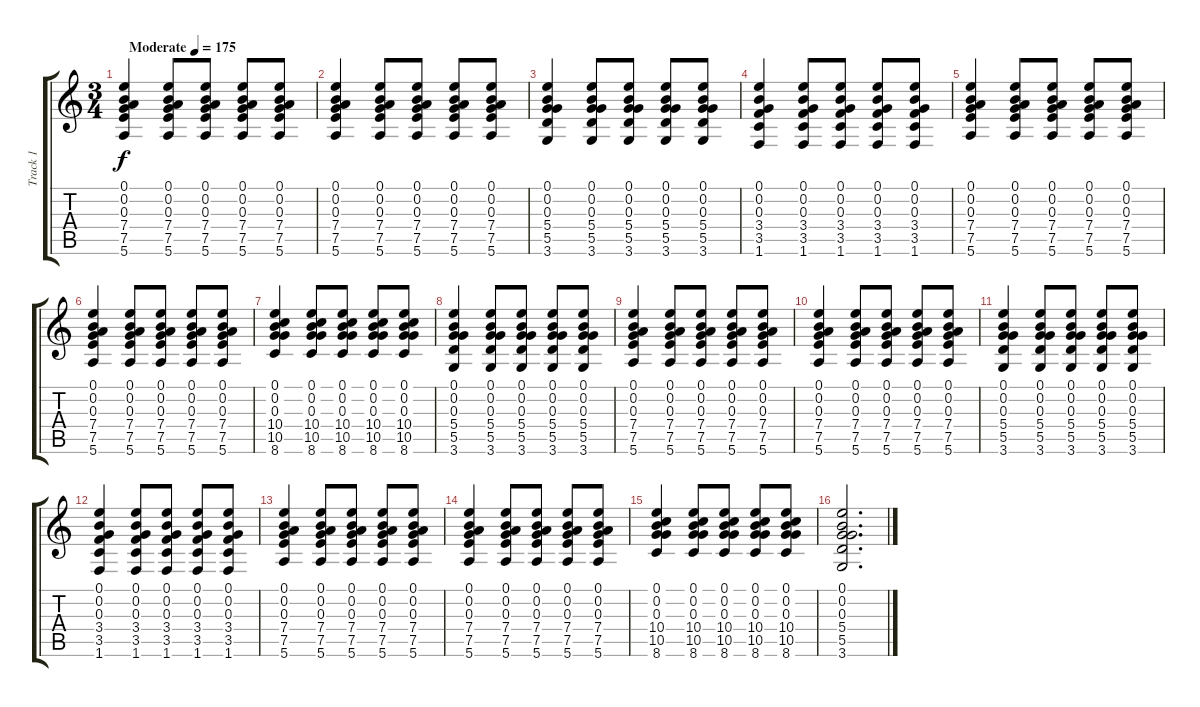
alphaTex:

\track ("Track 1" "Track 1") {instrument acousticguitarsteel}
\staff {score tabs}
\tuning (E4 B3 G3 D3 A2 E2) {hide}
\ts (3 4)
\tempo (175 "Moderate")
\clef g2
\ks c
(0.1 0.2 0.3 7.4 7.5 5.6).4{dy f instrument acousticguitarsteel} (0.1 0.2 0.3 7.4 7.5 5.6).8 (0.1 0.2 0.3 7.4 7.5 5.6).8 (0.1 0.2 0.3 7.4 7.5 5.6).8 (0.1 0.2 0.3 7.4 7.5 5.6).8 |
(0.1 0.2 0.3 7.4 7.5 5.6).4 (0.1 0.2 0.3 7.4 7.5 5.6).8 (0.1 0.2 0.3 7.4 7.5 5.6).8 (0.1 0.2 0.3 7.4 7.5 5.6).8 (0.1 0.2 0.3 7.4 7.5 5.6).8 |
(0.1 0.2 0.3 5.4 5.5 3.6).4 (0.1 0.2 0.3 5.4 5.5 3.6).8 (0.1 0.2 0.3 5.4 5.5 3.6).8 (0.1 0.2 0.3 5.4 5.5 3.6).8 (0.1 0.2 0.3 5.4 5.5 3.6).8 |
(0.1 0.2 0.3 3.4 3.5 1.6).4 (0.1 0.2 0.3 3.4 3.5 1.6).8 (0.1 0.2 0.3 3.4 3.5 1.6).8 (0.1 0.2 0.3 3.4 3.5 1.6).8 (0.1 0.2 0.3 3.4 3.5 1.6).8 |
(0.1 0.2 0.3 7.4 7.5 5.6).4 (0.1 0.2 0.3 7.4 7.5 5.6).8 (0.1 0.2 0.3 7.4 7.5 5.6).8 (0.1 0.2 0.3 7.4 7.5 5.6).8 (0.1 0.2 0.3 7.4 7.5 5.6).8 |
(0.1 0.2 0.3 7.4 7.5 5.6).4 (0.1 0.2 0.3 7.4 7.5 5.6).8 (0.1 0.2 0.3 7.4 7.5 5.6).8 (0.1 0.2 0.3 7.4 7.5 5.6).8 (0.1 0.2 0.3 7.4 7.5 5.6).8 |
(0.1 0.2 0.3 10.4 10.5 8.6).4 (0.1 0.2 0.3 10.4 10.5 8.6).8 (0.1 0.2 0.3 10.4 10.5 8.6).8 (0.1 0.2 0.3 10.4 10.5 8.6).8 (0.1 0.2 0.3 10.4 10.5 8.6).8 |
(0.1 0.2 0.3 5.4 5.5 3.6).4 (0.1 0.2 0.3 5.4 5.5 3.6).8 (0.1 0.2 0.3 5.4 5.5 3.6).8 (0.1 0.2 0.3 5.4 5.5 3.6).8 (0.1 0.2 0.3 5.4 5.5 3.6).8 |
(0.1 0.2 0.3 7.4 7.5 5.6).4 (0.1 0.2 0.3 7.4 7.5 5.6).8 (0.1 0.2 0.3 7.4 7.5 5.6).8 (0.1 0.2 0.3 7.4 7.5 5.6).8 (0.1 0.2 0.3 7.4 7.5 5.6).8 |
(0.1 0.2 0.3 7.4 7.5 5.6).4 (0.1 0.2 0.3 7.4 7.5 5.6).8 (0.1 0.2 0.3 7.4 7.5 5.6).8 (0.1 0.2 0.3 7.4 7.5 5.6).8 (0.1 0.2 0.3 7.4 7.5 5.6).8 |
(0.1 0.2 0.3 5.4 5.5 3.6).4 (0.1 0.2 0.3 5.4 5.5 3.6).8 (0.1 0.2 0.3 5.4 5.5 3.6).8 (0.1 0.2 0.3 5.4 5.5 3.6).8 (0.1 0.2 0.3 5.4 5.5 3.6).8 |
(0.1 0.2 0.3 3.4 3.5 1.6).4 (0.1 0.2 0.3 3.4 3.5 1.6).8 (0.1 0.2 0.3 3.4 3.5 1.6).8 (0.1 0.2 0.3 3.4 3.5 1.6).8 (0.1 0.2 0.3 3.4 3.5 1.6).8 |
(0.1 0.2 0.3 7.4 7.5 5.6).4 (0.1 0.2 0.3 7.4 7.5 5.6).8 (0.1 0.2 0.3 7.4 7.5 5.6).8 (0.1 0.2 0.3 7.4 7.5 5.6).8 (0.1 0.2 0.3 7.4 7.5 5.6).8 |
(0.1 0.2 0.3 7.4 7.5 5.6).4 (0.1 0.2 0.3 7.4 7.5 5.6).8 (0.1 0.2 0.3 7.4 7.5 5.6).8 (0.1 0.2 0.3 7.4 7.5 5.6).8 (0.1 0.2 0.3 7.4 7.5 5.6).8 |
(0.1 0.2 0.3 10.4 10.5 8.6).4 (0.1 0.2 0.3 10.4 10.5 8.6).8 (0.1 0.2 0.3 10.4 10.5 8.6).8 (0.1 0.2 0.3 10.4 10.5 8.6).8 (0.1 0.2 0.3 10.4 10.5 8.6).8 |
(0.1 0.2 0.3 5.4 5.5 3.6).2{d}
